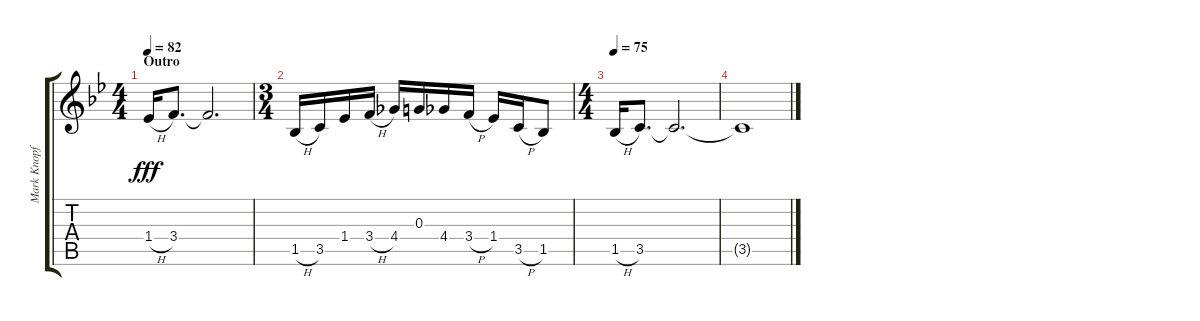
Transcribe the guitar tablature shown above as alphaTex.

\track ("Mark Knopfler - Clean Fender Telecaster" "Mark Knopf") {instrument electricguitarjazz}
\staff {score tabs}
\tuning (E4 B3 G3 D3 A2 E2) {hide}
\ts (4 4)
\section ("" "Outro")
\tempo 82
\clef g2
\ks bb
1.4{h}.16{dy fff} 3.4.8{d} 3.4{t}.2{d} |
\ts (3 4)
1.5{h}.16 3.5.16 1.4.16 3.4{h}.16 4.4.16 0.3.16 4.4.16 3.4{h}.16 1.4.16 3.5{h}.16 1.5.8 |
\ts (4 4)
\tempo 75
1.5{h}.16 3.5.8{d} 3.5{t}.2{d} |
3.5{t}.1
